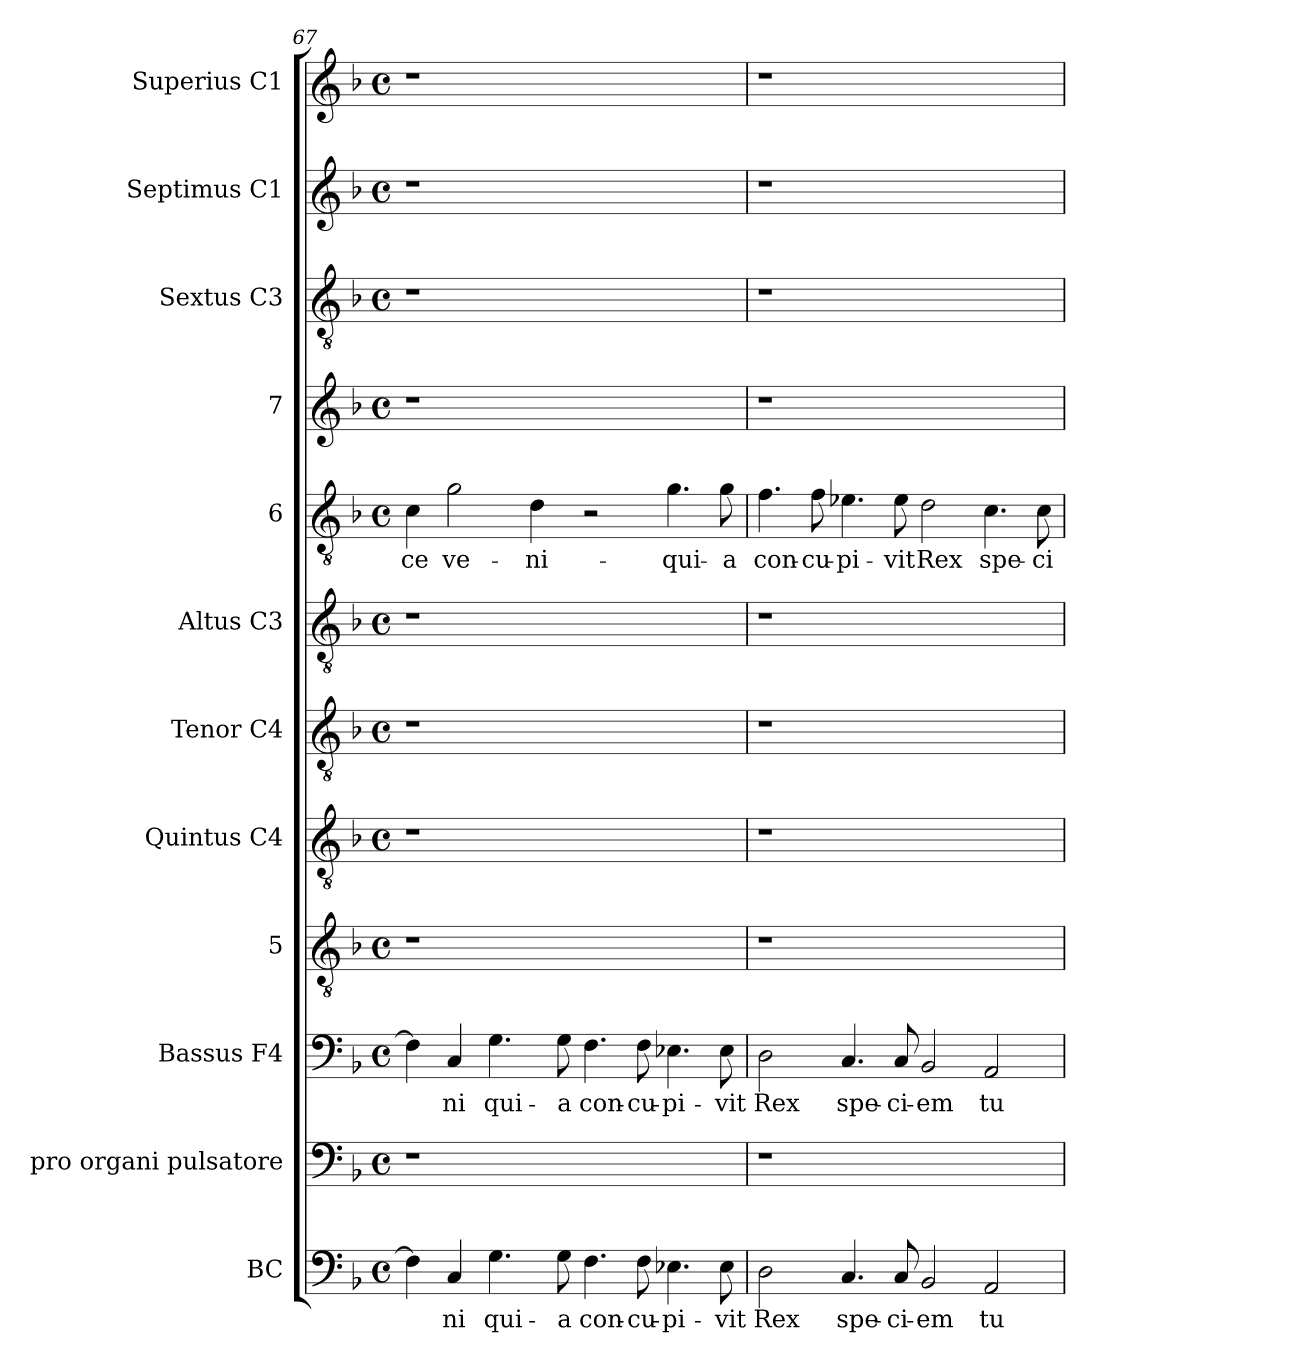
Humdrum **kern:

**kern	**text	**kern	**kern	**text	**kern	**kern	**kern	**kern	**kern	**text	**kern	**kern	**kern	**kern
*part12	*part12	*part11	*part10	*part10	*part9	*part8	*part7	*part6	*part5	*part5	*part4	*part3	*part2	*part1
*staff12	*staff12	*staff11	*staff10	*staff10	*staff9	*staff8	*staff7	*staff6	*staff5	*staff5	*staff4	*staff3	*staff2	*staff1
*I"BC	*	*I"pro organi  pulsatore	*I"Bassus  F4	*	*I"5	*I"Quintus  C4	*I"Tenor  C4	*I"Altus  C3	*I"6	*	*I"7	*I"Sextus  C3	*I"Septimus  C1	*I"Superius  C1
*I'BC	*	*	*I'B	*	*	*	*I'T	*I'A	*	*	*	*	*	*I'S
!!LO:LB:g=z
*clefF4	*	*clefF4	*clefF4	*	*clefGv2	*clefGv2	*clefGv2	*clefGv2	*clefGv2	*	*clefG2	*clefGv2	*clefG2	*clefG2
*k[b-]	*	*k[b-]	*k[b-]	*	*k[b-]	*k[b-]	*k[b-]	*k[b-]	*k[b-]	*	*k[b-]	*k[b-]	*k[b-]	*k[b-]
*F:	*	*F:	*F:	*	*F:	*F:	*F:	*F:	*F:	*	*F:	*F:	*F:	*F:
*M4/4	*	*M4/4	*M4/4	*	*M4/4	*M4/4	*M4/4	*M4/4	*M4/4	*	*M4/4	*M4/4	*M4/4	*M4/4
*met(c)	*	*met(c)	*met(c)	*	*met(c)	*met(c)	*met(c)	*met(c)	*met(c)	*	*met(c)	*met(c)	*met(c)	*met(c)
=67	=67	=67	=67	=67	=67	=67	=67	=67	=67	=67	=67	=67	=67	=67
!	!LO:LY:a:cj	!	!	!LO:LY:b:cj	!	!	!	!	!	!LO:LY:b:cj	!	!	!	!
4F\]	--	1r	4F\]	--	1r	1r	1r	1r	4c\	-ce	1r	1r	1r	1r
!	!LO:LY:a:cj	!	!	!LO:LY:b:cj	!	!	!	!	!	!LO:LY:b:cj	!	!	!	!
4C/	-ni	.	4C/	-ni	.	.	.	.	2g\	ve-	.	.	.	.
!	!LO:LY:a:cj	!	!	!LO:LY:b:cj	!	!	!	!	!	!	!	!	!	!
4.G\	qui-	.	4.G\	qui-	.	.	.	.	.	.	.	.	.	.
!	!	!	!	!	!	!	!	!	!	!LO:LY:b:cj	!	!	!	!
.	.	.	.	.	.	.	.	.	4d\	-ni-	.	.	.	.
!	!LO:LY:a:cj	!	!	!LO:LY:b:cj	!	!	!	!	!	!	!	!	!	!
8G\	-a	.	8G\	-a	.	.	.	.	.	.	.	.	.	.
!	!LO:LY:a:cj	!	!	!LO:LY:b:cj	!	!	!	!	!	!	!	!	!	!
4.F\	con-	1ryy	4.F\	con-	1ryy	1ryy	1ryy	1ryy	2r	.	1ryy	1ryy	1ryy	1ryy
!	!LO:LY:a:cj	!	!	!LO:LY:b:cj	!	!	!	!	!	!	!	!	!	!
8F\	-cu-	.	8F\	-cu-	.	.	.	.	.	.	.	.	.	.
!	!LO:LY:a:cj	!	!	!LO:LY:b:cj	!	!	!	!	!	!LO:LY:b:cj	!	!	!	!
4.E-X\	-pi-	.	4.E-X\	-pi-	.	.	.	.	4.g\	-qui-	.	.	.	.
!	!LO:LY:a:cj	!	!	!LO:LY:b:cj	!	!	!	!	!	!LO:LY:b:cj	!	!	!	!
8E-\	-vit	.	8E-\	-vit	.	.	.	.	8g\	-a	.	.	.	.
=68	=68	=68	=68	=68	=68	=68	=68	=68	=68	=68	=68	=68	=68	=68
!	!LO:LY:a:cj	!	!	!LO:LY:b:cj	!	!	!	!	!	!LO:LY:b:cj	!	!	!	!
2D\	Rex	1r	2D\	Rex	1r	1r	1r	1r	4.f\	con-	1r	1r	1r	1r
!	!	!	!	!	!	!	!	!	!	!LO:LY:b:cj	!	!	!	!
.	.	.	.	.	.	.	.	.	8f\	-cu-	.	.	.	.
!	!LO:LY:a:cj	!	!	!LO:LY:b:cj	!	!	!	!	!	!LO:LY:b:cj	!	!	!	!
4.C/	spe-	.	4.C/	spe-	.	.	.	.	4.e-X\	-pi-	.	.	.	.
!	!LO:LY:a:cj	!	!	!LO:LY:b:cj	!	!	!	!	!	!LO:LY:b:cj	!	!	!	!
8C/	-ci-	.	8C/	-ci-	.	.	.	.	8e-\	-vit	.	.	.	.
!	!LO:LY:a:cj	!	!	!LO:LY:b:cj	!	!	!	!	!	!LO:LY:b:cj	!	!	!	!
2BB-/	-em	1ryy	2BB-/	-em	1ryy	1ryy	1ryy	1ryy	2d\	Rex	1ryy	1ryy	1ryy	1ryy
!	!LO:LY:a:cj	!	!	!LO:LY:b:cj	!	!	!	!	!	!LO:LY:b:cj	!	!	!	!
2AA/	tu-	.	2AA/	tu-	.	.	.	.	4.c\	spe-	.	.	.	.
!	!	!	!	!	!	!	!	!	!	!LO:LY:b:cj	!	!	!	!
.	.	.	.	.	.	.	.	.	8c\	-ci-	.	.	.	.
=	=	=	=	=	=	=	=	=	=	=	=	=	=	=
*-	*-	*-	*-	*-	*-	*-	*-	*-	*-	*-	*-	*-	*-	*-
